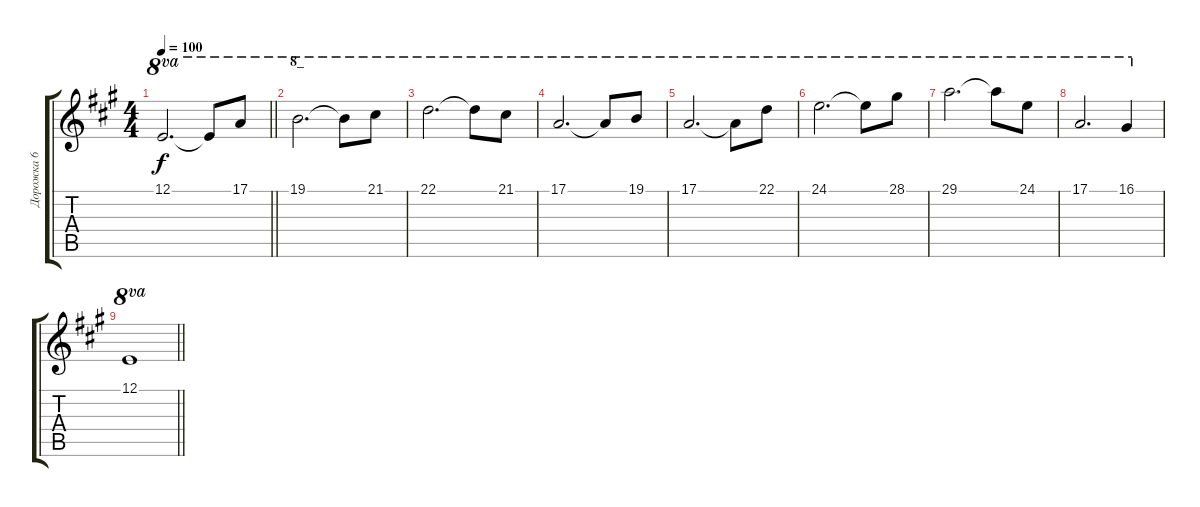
\track ("Дорожка 6" "Дорожка 6") {instrument flute}
\staff {score tabs}
\tuning (E4 B3 G3 D3 A2 E2) {hide}
\ts (4 4)
\tempo 100
\clef g2
\barLineRight lightlight
\ks f#minor
12.1.2{d ot 8va dy f} 12.1{t}.8{ot 8va} 17.1.8{ot 8va} |
\section ("" "8_")
19.1.2{d ot 8va} 19.1{t}.8{ot 8va} 21.1.8{ot 8va} |
22.1.2{d ot 8va} 22.1{t}.8{ot 8va} 21.1.8{ot 8va} |
17.1.2{d ot 8va} 17.1{t}.8{ot 8va} 19.1.8{ot 8va} |
17.1.2{d ot 8va} 17.1{t}.8{ot 8va} 22.1.8{ot 8va} |
24.1.2{d ot 8va} 24.1{t}.8{ot 8va} 28.1.8{ot 8va} |
29.1.2{d ot 8va} 29.1{t}.8{ot 8va} 24.1.8{ot 8va} |
17.1.2{d ot 8va} 16.1.4{ot 8va} |
\barLineRight lightlight
12.1.1{ot 8va}
